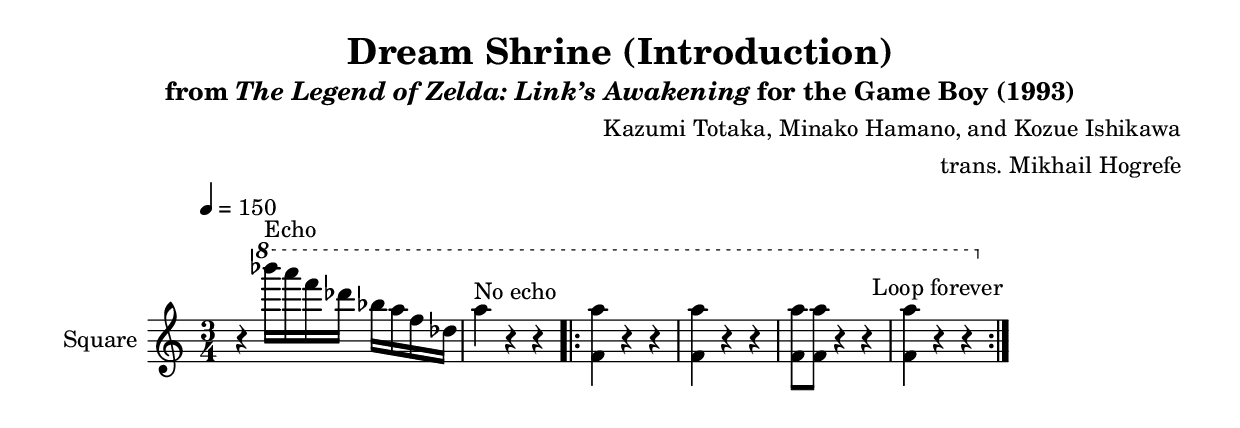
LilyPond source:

\version "2.24.3"

\book {
    \header {
        title = "Dream Shrine (Introduction)"
        subtitle = \markup { "from" {\italic "The Legend of Zelda: Link’s Awakening"} "for the Game Boy (1993)" }
        composer = "Kazumi Totaka, Minako Hamano, and Kozue Ishikawa"
        arranger = "trans. Mikhail Hogrefe"
    }

    \score {
        {
            \new Staff \relative c''''' {
                \set Staff.instrumentName = "Square"
                \set Staff.shortInstrumentName = "S."
\key a \minor
\tempo 4 = 150
\time 3/4
r4 \ottava #1 bes16^\markup{Echo} a f des bes a f des |
a'4^\markup{No echo} r r |
                \repeat volta 2 {
<f, a'>4 r r |
<f a'>4 r r |
<f a'>8 8 r4 r |
<f a'>4 r r |
                }
\once \override Score.RehearsalMark.self-alignment-X = #RIGHT
\mark \markup { \fontsize #-2 "Loop forever" }
            }
        }
        \layout {
            \context {
                \Staff
                \RemoveEmptyStaves
            }
            \context {
                \DrumStaff
                \RemoveEmptyStaves
            }
        }
    }
}
